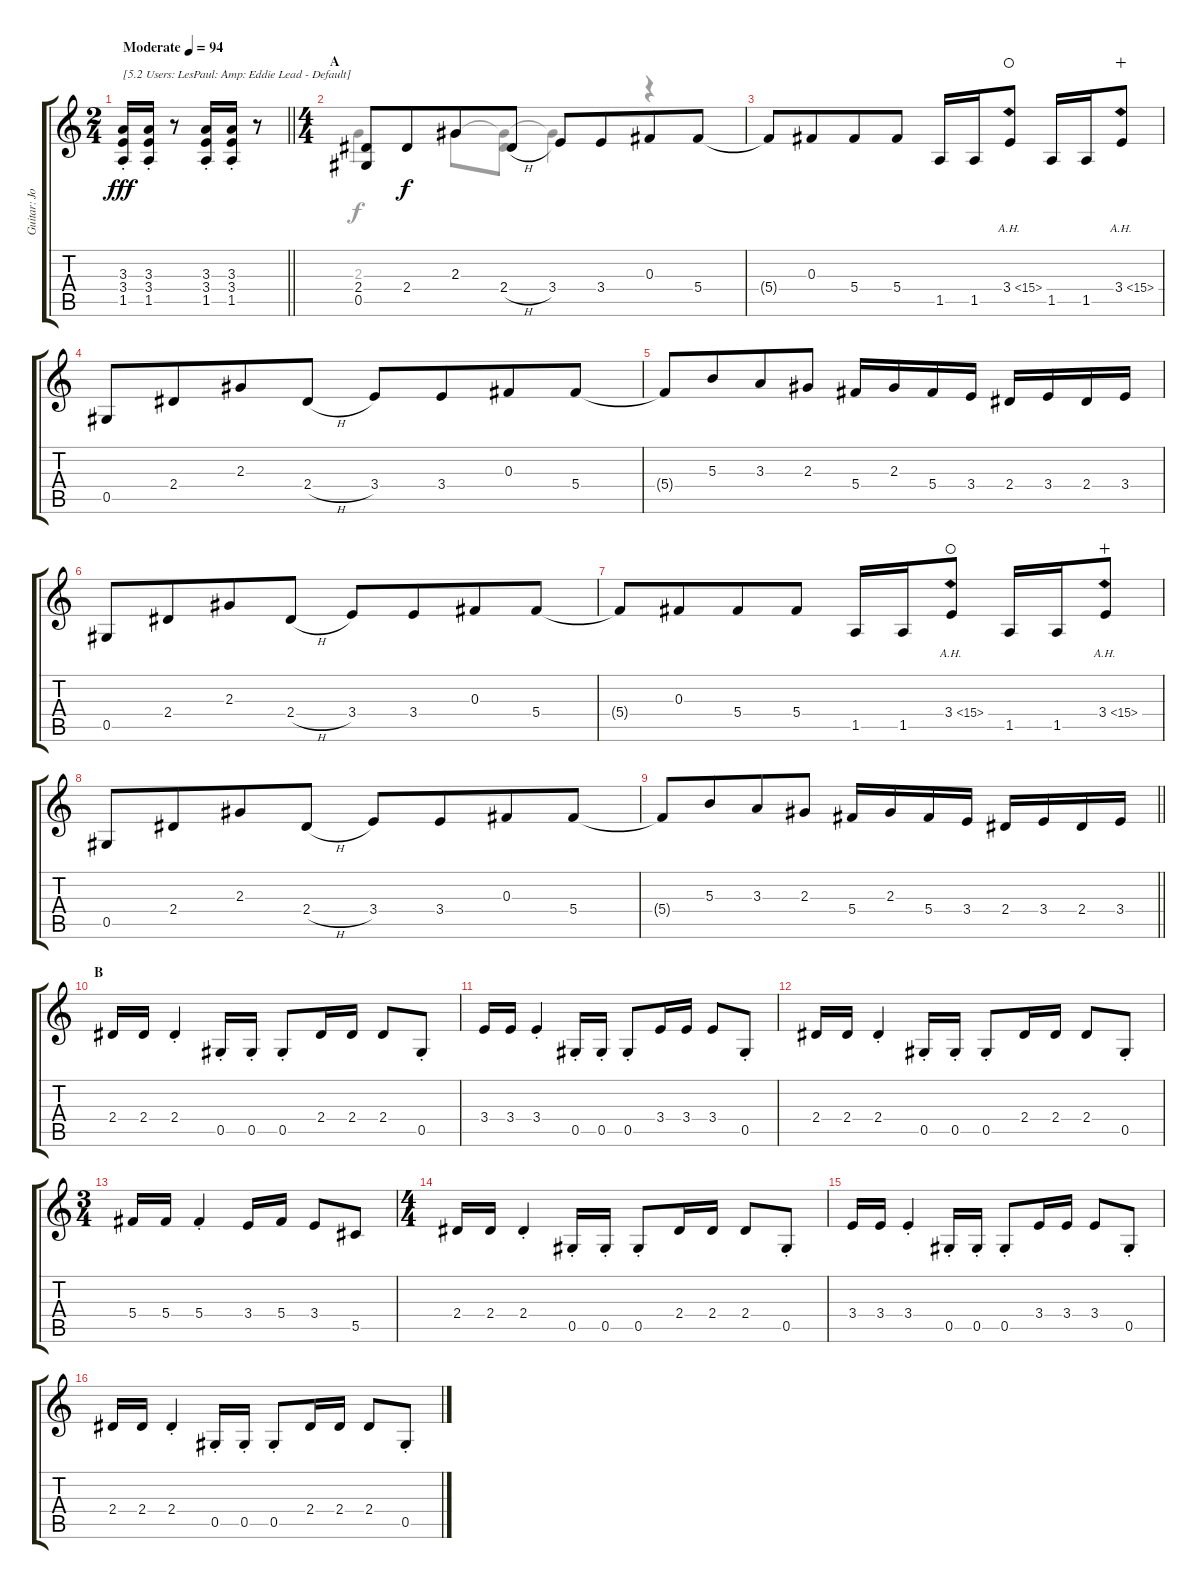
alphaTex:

\track ("Guitar: Jon" "Guitar: Jo") {instrument distortionguitar}
\staff {score tabs}
\tuning (Eb4 Bb3 Gb3 Db3 Ab2 Eb2) {hide}
\voice
\ts (2 4)
\tempo (94 "Moderate")
\clef g2
\barLineRight lightlight
\ks c
(3.3{st} 3.4{st} 1.5{st}).16{txt "[5.2 Users: LesPaul: Amp: Eddie Lead - Default]" dy fff instrument distortionguitar} (3.3{st} 3.4{st} 1.5{st}).16 r.8 (3.3{st} 3.4{st} 1.5{st}).16 (3.3{st} 3.4{st} 1.5{st}).16 r.8 |
\ts (4 4)
\section ("" "A")
(2.4 0.5).8 2.4.8{dy f beam merge} 2.3.8 2.4{h}.8 3.4.8 3.4.8{beam merge} 0.3.8 5.4.8 |
5.4{t}.8 0.3.8{beam merge} 5.4.8 5.4.8 1.5.16 1.5.16 3.4{ah 12}.8{waho} 1.5.16 1.5.16 3.4{ah 12}.8{wahc} |
0.5.8 2.4.8{beam merge} 2.3.8 2.4{h}.8 3.4.8 3.4.8{beam merge} 0.3.8 5.4.8 |
5.4{t}.8 5.3.8{beam merge} 3.3.8 2.3.8 5.4.16 2.3.16 5.4.16 3.4.16 2.4.16 3.4.16 2.4.16 3.4.16 |
0.5.8 2.4.8{beam merge} 2.3.8 2.4{h}.8 3.4.8 3.4.8{beam merge} 0.3.8 5.4.8 |
5.4{t}.8 0.3.8{beam merge} 5.4.8 5.4.8 1.5.16 1.5.16 3.4{ah 12}.8{waho} 1.5.16 1.5.16 3.4{ah 12}.8{wahc} |
0.5.8 2.4.8{beam merge} 2.3.8 2.4{h}.8 3.4.8 3.4.8{beam merge} 0.3.8 5.4.8 |
\barLineRight lightlight
5.4{t}.8 5.3.8{beam merge} 3.3.8 2.3.8 5.4.16 2.3.16 5.4.16 3.4.16 2.4.16 3.4.16 2.4.16 3.4.16 |
\section ("" "B")
2.4.16 2.4.16 2.4{st}.4 0.5{st}.16 0.5{st}.16 0.5{st}.8 2.4.16 2.4.16 2.4.8 0.5{st}.8 |
3.4.16 3.4.16 3.4{st}.4 0.5{st}.16 0.5{st}.16 0.5{st}.8 3.4.16 3.4.16 3.4.8 0.5{st}.8 |
2.4.16 2.4.16 2.4{st}.4 0.5{st}.16 0.5{st}.16 0.5{st}.8 2.4.16 2.4.16 2.4.8 0.5{st}.8 |
\ts (3 4)
5.4.16 5.4.16 5.4{st}.4 3.4.16 5.4.16 3.4.8 5.5.8 |
\ts (4 4)
2.4.16 2.4.16 2.4{st}.4 0.5{st}.16 0.5{st}.16 0.5{st}.8 2.4.16 2.4.16 2.4.8 0.5{st}.8 |
3.4.16 3.4.16 3.4{st}.4 0.5{st}.16 0.5{st}.16 0.5{st}.8 3.4.16 3.4.16 3.4.8 0.5{st}.8 |
2.4.16 2.4.16 2.4{st}.4 0.5{st}.16 0.5{st}.16 0.5{st}.8 2.4.16 2.4.16 2.4.8 0.5{st}.8
\voice
\clef g2
\ottava regular
\simile none
\barLineRight lightlight
\ks c
|
2.3.4 2.3.8 (2.3{t} 2.4).8 2.3{t}.4{dy f} r.4 |
|
|
|
|
|
|
\barLineRight lightlight
|
|
|
|
|
|
|
